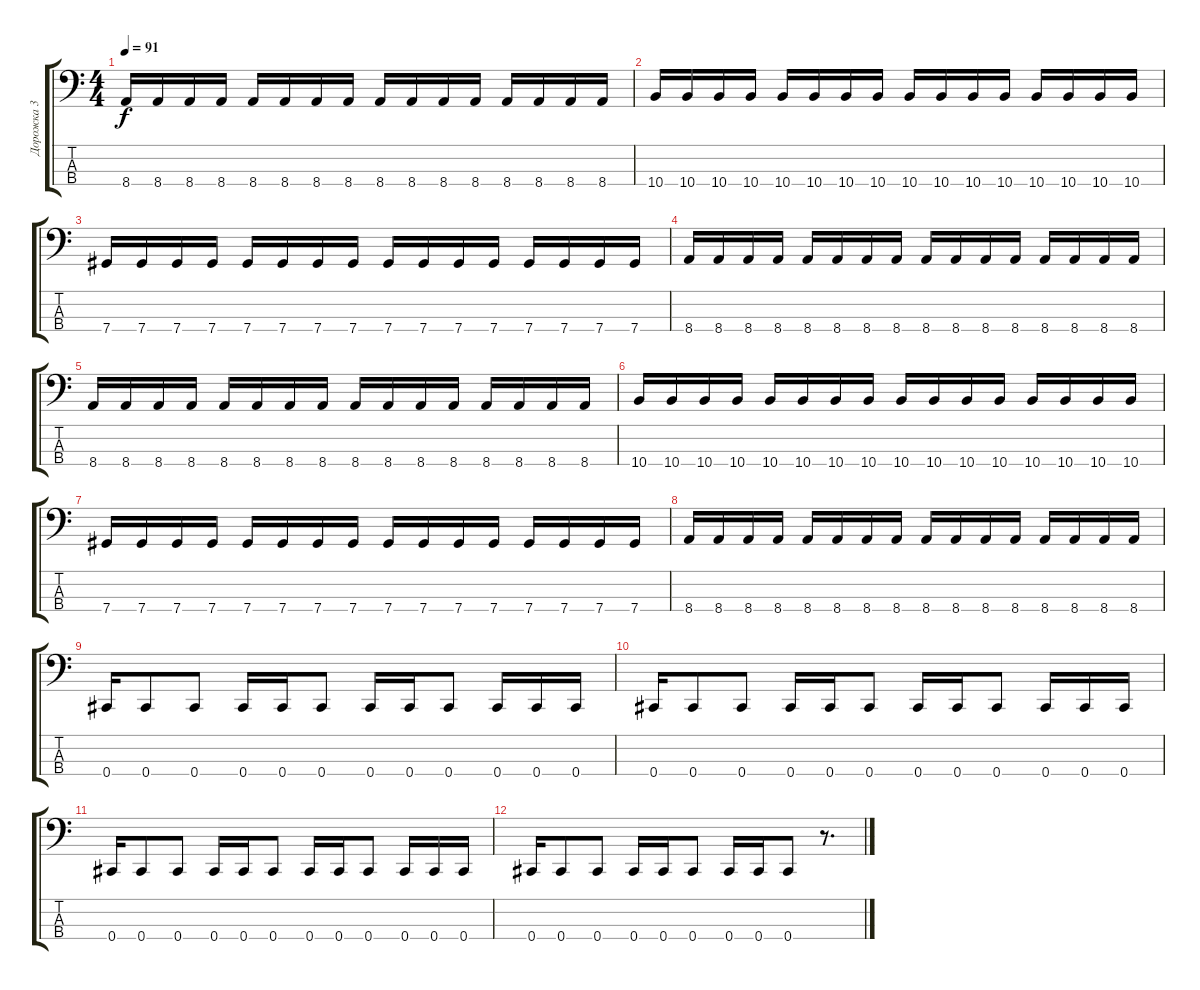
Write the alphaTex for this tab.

\track ("Дорожка 3" "Дорожка 3") {instrument electricbassfinger}
\staff {score tabs}
\tuning (Gb2 Db2 Ab1 Db1) {hide}
\ts (4 4)
\tempo 91
\clef f4
\ks c
8.4.16{dy f} 8.4.16 8.4.16 8.4.16 8.4.16 8.4.16 8.4.16 8.4.16 8.4.16 8.4.16 8.4.16 8.4.16 8.4.16 8.4.16 8.4.16 8.4.16 |
10.4.16 10.4.16 10.4.16 10.4.16 10.4.16 10.4.16 10.4.16 10.4.16 10.4.16 10.4.16 10.4.16 10.4.16 10.4.16 10.4.16 10.4.16 10.4.16 |
7.4.16 7.4.16 7.4.16 7.4.16 7.4.16 7.4.16 7.4.16 7.4.16 7.4.16 7.4.16 7.4.16 7.4.16 7.4.16 7.4.16 7.4.16 7.4.16 |
8.4.16 8.4.16 8.4.16 8.4.16 8.4.16 8.4.16 8.4.16 8.4.16 8.4.16 8.4.16 8.4.16 8.4.16 8.4.16 8.4.16 8.4.16 8.4.16 |
8.4.16 8.4.16 8.4.16 8.4.16 8.4.16 8.4.16 8.4.16 8.4.16 8.4.16 8.4.16 8.4.16 8.4.16 8.4.16 8.4.16 8.4.16 8.4.16 |
10.4.16 10.4.16 10.4.16 10.4.16 10.4.16 10.4.16 10.4.16 10.4.16 10.4.16 10.4.16 10.4.16 10.4.16 10.4.16 10.4.16 10.4.16 10.4.16 |
7.4.16 7.4.16 7.4.16 7.4.16 7.4.16 7.4.16 7.4.16 7.4.16 7.4.16 7.4.16 7.4.16 7.4.16 7.4.16 7.4.16 7.4.16 7.4.16 |
8.4.16 8.4.16 8.4.16 8.4.16 8.4.16 8.4.16 8.4.16 8.4.16 8.4.16 8.4.16 8.4.16 8.4.16 8.4.16 8.4.16 8.4.16 8.4.16 |
0.4.16 0.4.8 0.4.8 0.4.16 0.4.16 0.4.8 0.4.16 0.4.16 0.4.8 0.4.16 0.4.16 0.4.16 |
0.4.16 0.4.8 0.4.8 0.4.16 0.4.16 0.4.8 0.4.16 0.4.16 0.4.8 0.4.16 0.4.16 0.4.16 |
0.4.16 0.4.8 0.4.8 0.4.16 0.4.16 0.4.8 0.4.16 0.4.16 0.4.8 0.4.16 0.4.16 0.4.16 |
0.4.16 0.4.8 0.4.8 0.4.16 0.4.16 0.4.8 0.4.16 0.4.16 0.4.8 r.8{d}
